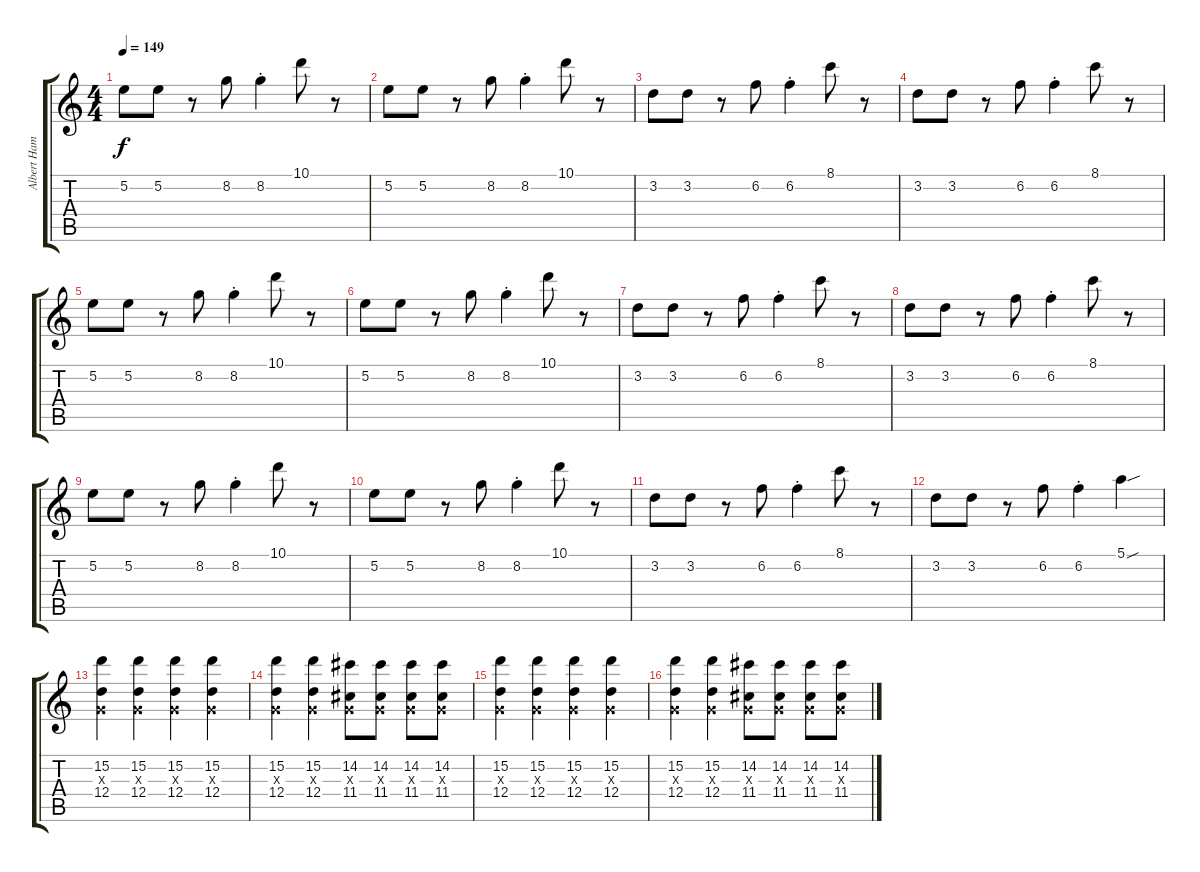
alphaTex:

\track ("Albert Hammond Jr." "Albert Ham") {instrument electricguitarclean}
\staff {score tabs}
\tuning (E4 B3 G3 D3 A2 E2) {hide}
\ts (4 4)
\tempo 149
\clef g2
\ks c
5.2.8{dy f} 5.2.8 r.8 8.2.8 8.2{st}.4 10.1.8 r.8 |
5.2.8 5.2.8 r.8 8.2.8 8.2{st}.4 10.1.8 r.8 |
3.2.8 3.2.8 r.8 6.2.8 6.2{st}.4 8.1.8 r.8 |
3.2.8 3.2.8 r.8 6.2.8 6.2{st}.4 8.1.8 r.8 |
5.2.8 5.2.8 r.8 8.2.8 8.2{st}.4 10.1.8 r.8 |
5.2.8 5.2.8 r.8 8.2.8 8.2{st}.4 10.1.8 r.8 |
3.2.8 3.2.8 r.8 6.2.8 6.2{st}.4 8.1.8 r.8 |
3.2.8 3.2.8 r.8 6.2.8 6.2{st}.4 8.1.8 r.8 |
5.2.8 5.2.8 r.8 8.2.8 8.2{st}.4 10.1.8 r.8 |
5.2.8 5.2.8 r.8 8.2.8 8.2{st}.4 10.1.8 r.8 |
3.2.8 3.2.8 r.8 6.2.8 6.2{st}.4 8.1.8 r.8 |
3.2.8 3.2.8 r.8 6.2.8 6.2{st}.4 5.1{sou}.4 |
(15.2 0.3{x} 12.4).4 (15.2 0.3{x} 12.4).4 (15.2 0.3{x} 12.4).4 (15.2 0.3{x} 12.4).4 |
(15.2 0.3{x} 12.4).4 (15.2 0.3{x} 12.4).4 (14.2 0.3{x} 11.4).8 (14.2 0.3{x} 11.4).8 (14.2 0.3{x} 11.4).8 (14.2 0.3{x} 11.4).8 |
(15.2 0.3{x} 12.4).4 (15.2 0.3{x} 12.4).4 (15.2 0.3{x} 12.4).4 (15.2 0.3{x} 12.4).4 |
(15.2 0.3{x} 12.4).4 (15.2 0.3{x} 12.4).4 (14.2 0.3{x} 11.4).8 (14.2 0.3{x} 11.4).8 (14.2 0.3{x} 11.4).8 (14.2 0.3{x} 11.4).8
